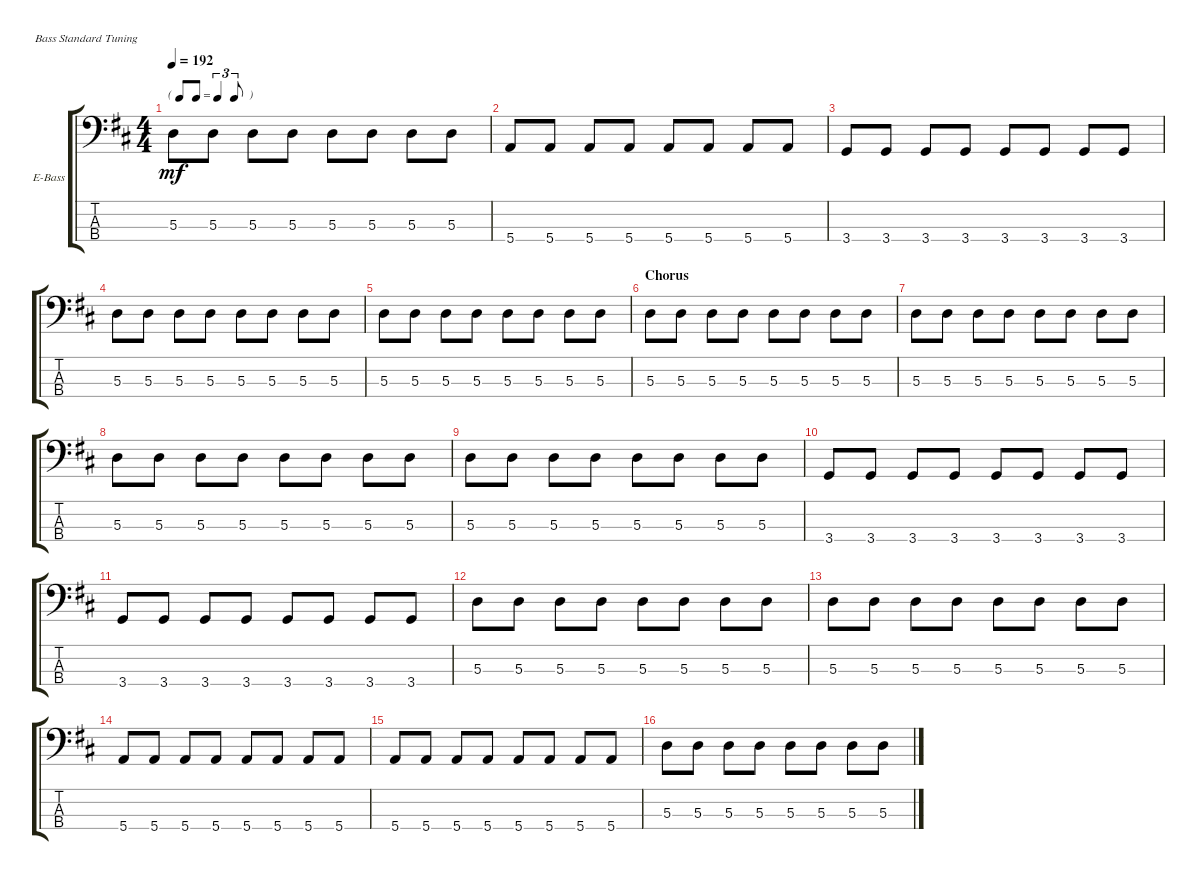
\defaultSystemsLayout 4
\bracketExtendMode groupsimilarinstruments
\firstSystemTrackNameOrientation horizontal
\otherSystemsTrackNameOrientation horizontal
\track ("Electric Bass" "E-Bass") {instrument electricbassfinger}
\staff {score tabs}
\tuning (G2 D2 A1 E1)
\ts (4 4)
\tf triplet8th
\tempo 192
\clef f4
\ks d
5.3.8{dy mf} 5.3.8 5.3.8 5.3.8 5.3.8 5.3.8 5.3.8 5.3.8 |
5.4.8 5.4.8 5.4.8 5.4.8 5.4.8 5.4.8 5.4.8 5.4.8 |
3.4.8 3.4.8 3.4.8 3.4.8 3.4.8 3.4.8 3.4.8 3.4.8 |
5.3.8 5.3.8 5.3.8 5.3.8 5.3.8 5.3.8 5.3.8 5.3.8 |
5.3.8 5.3.8 5.3.8 5.3.8 5.3.8 5.3.8 5.3.8 5.3.8 |
\section ("" "Chorus")
5.3.8 5.3.8 5.3.8 5.3.8 5.3.8 5.3.8 5.3.8 5.3.8 |
5.3.8 5.3.8 5.3.8 5.3.8 5.3.8 5.3.8 5.3.8 5.3.8 |
5.3.8 5.3.8 5.3.8 5.3.8 5.3.8 5.3.8 5.3.8 5.3.8 |
5.3.8 5.3.8 5.3.8 5.3.8 5.3.8 5.3.8 5.3.8 5.3.8 |
3.4.8 3.4.8 3.4.8 3.4.8 3.4.8 3.4.8 3.4.8 3.4.8 |
3.4.8 3.4.8 3.4.8 3.4.8 3.4.8 3.4.8 3.4.8 3.4.8 |
5.3.8 5.3.8 5.3.8 5.3.8 5.3.8 5.3.8 5.3.8 5.3.8 |
5.3.8 5.3.8 5.3.8 5.3.8 5.3.8 5.3.8 5.3.8 5.3.8 |
5.4.8 5.4.8 5.4.8 5.4.8 5.4.8 5.4.8 5.4.8 5.4.8 |
5.4.8 5.4.8 5.4.8 5.4.8 5.4.8 5.4.8 5.4.8 5.4.8 |
5.3.8 5.3.8 5.3.8 5.3.8 5.3.8 5.3.8 5.3.8 5.3.8
